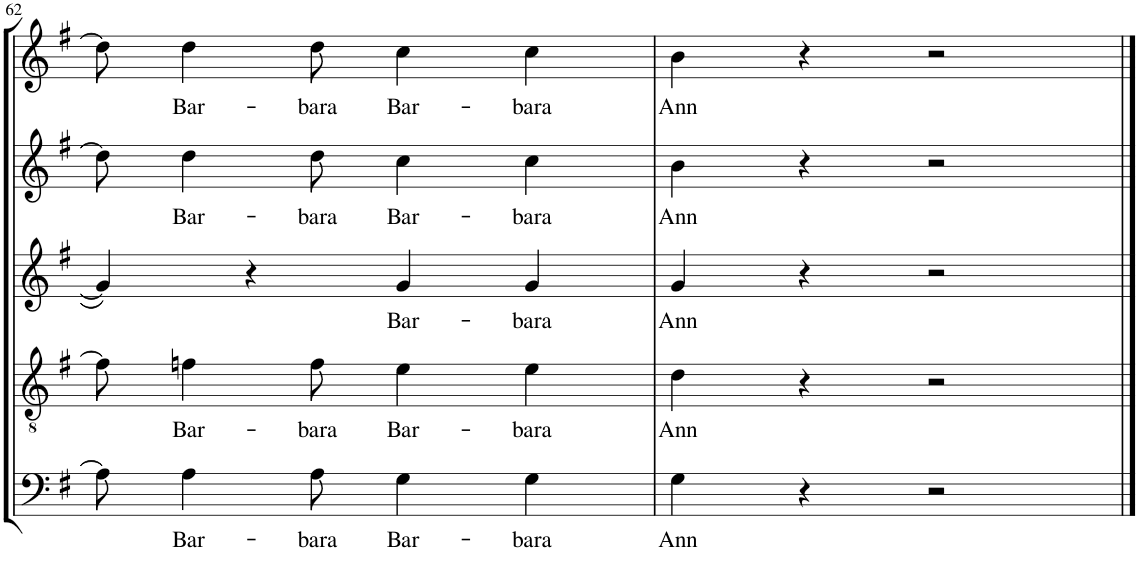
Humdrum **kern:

**kern	**text	**kern	**text	**kern	**text	**kern	**text	**kern	**text
*part5	*part5	*part4	*part4	*part3	*part3	*part2	*part2	*part1	*part1
*staff5	*staff5	*staff4	*staff4	*staff3	*staff3	*staff2	*staff2	*staff1	*staff1
*I"Bassi	*	*I"Tenori	*	*I"Contralti	*	*I"Soprani II	*	*I"Soprani I	*
!!LO:PB:g=z
*clefF4	*	*clefGv2	*	*clefG2	*	*clefG2	*	*clefG2	*
*	*	*	*	*	*	*Trd1c2	*	*Trd1c2	*
*k[f#]	*	*k[f#]	*	*k[f#]	*	*k[f#]	*	*k[f#]	*
*G:	*	*G:	*	*G:	*	*G:	*	*G:	*
*M4/4	*	*M4/4	*	*M4/4	*	*M4/4	*	*M4/4	*
=62	=62	=62	=62	=62	=62	=62	=62	=62	=62
8A\]	.	8f\]	.	4g/]	.	8dd\]	.	8dd\]	.
!	!LO:LY:b	!	!LO:LY:b	!	!	!	!LO:LY:b	!	!LO:LY:b
4A\	Bar-	4fn\	Bar-	.	.	4dd\	Bar-	4dd\	Bar-
.	.	.	.	4r	.	.	.	.	.
!	!LO:LY:b	!	!LO:LY:b	!	!	!	!LO:LY:b	!	!LO:LY:b
8A\	-bara	8f\	-bara	.	.	8dd\	-bara	8dd\	-bara
!	!LO:LY:b	!	!LO:LY:b	!	!LO:LY:b	!	!LO:LY:b	!	!LO:LY:b
4G\	Bar-	4e\	Bar-	4g/	Bar-	4cc\	Bar-	4cc\	Bar-
!	!LO:LY:b	!	!LO:LY:b	!	!LO:LY:b	!	!LO:LY:b	!	!LO:LY:b
4G\	-bara	4e\	-bara	4g/	-bara	4cc\	-bara	4cc\	-bara
=63	=63	=63	=63	=63	=63	=63	=63	=63	=63
!	!LO:LY:b	!	!LO:LY:b	!	!LO:LY:b	!	!LO:LY:b	!	!LO:LY:b
4G\	Ann	4d\	Ann	4g/	Ann	4b\	Ann	4b\	Ann
4r	.	4r	.	4r	.	4r	.	4r	.
2r	.	2r	.	2r	.	2r	.	2r	.
==	==	==	==	==	==	==	==	==	==
*-	*-	*-	*-	*-	*-	*-	*-	*-	*-
